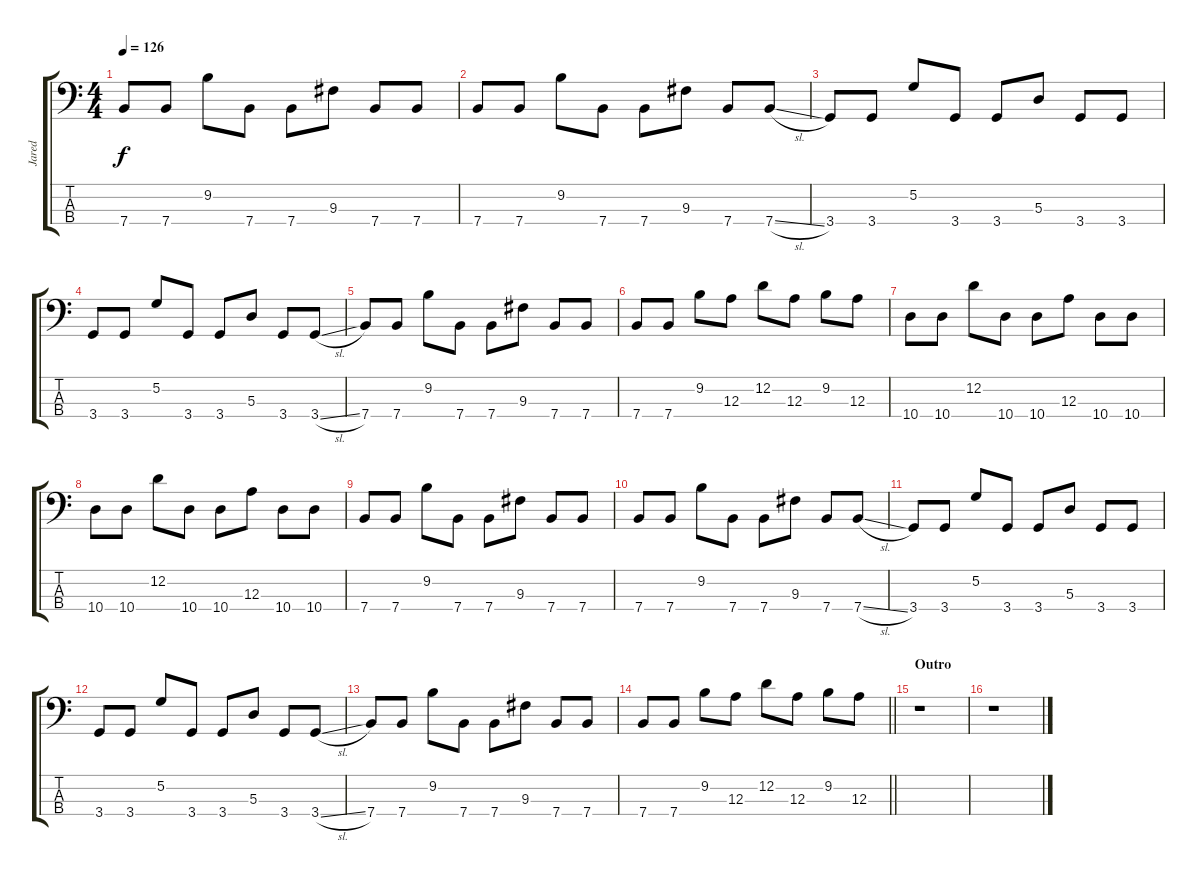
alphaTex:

\track ("Jared" "Jared") {instrument electricbassfinger}
\staff {score tabs}
\tuning (G2 D2 A1 E1) {hide}
\ts (4 4)
\tempo 126
\clef f4
\ks c
7.4.8{dy f} 7.4.8 9.2.8 7.4.8 7.4.8 9.3.8 7.4.8 7.4.8 |
7.4.8 7.4.8 9.2.8 7.4.8 7.4.8 9.3.8 7.4.8 7.4{sl}.8 |
3.4.8 3.4.8 5.2.8 3.4.8 3.4.8 5.3.8 3.4.8 3.4.8 |
3.4.8 3.4.8 5.2.8 3.4.8 3.4.8 5.3.8 3.4.8 3.4{sl}.8 |
7.4.8 7.4.8 9.2.8 7.4.8 7.4.8 9.3.8 7.4.8 7.4.8 |
7.4.8 7.4.8 9.2.8 12.3.8 12.2.8 12.3.8 9.2.8 12.3.8 |
10.4.8 10.4.8 12.2.8 10.4.8 10.4.8 12.3.8 10.4.8 10.4.8 |
10.4.8 10.4.8 12.2.8 10.4.8 10.4.8 12.3.8 10.4.8 10.4.8 |
7.4.8 7.4.8 9.2.8 7.4.8 7.4.8 9.3.8 7.4.8 7.4.8 |
7.4.8 7.4.8 9.2.8 7.4.8 7.4.8 9.3.8 7.4.8 7.4{sl}.8 |
3.4.8 3.4.8 5.2.8 3.4.8 3.4.8 5.3.8 3.4.8 3.4.8 |
3.4.8 3.4.8 5.2.8 3.4.8 3.4.8 5.3.8 3.4.8 3.4{sl}.8 |
7.4.8 7.4.8 9.2.8 7.4.8 7.4.8 9.3.8 7.4.8 7.4.8 |
\barLineRight lightlight
7.4.8 7.4.8 9.2.8 12.3.8 12.2.8 12.3.8 9.2.8 12.3.8 |
\section ("" "Outro")
r.1 |
r.1
